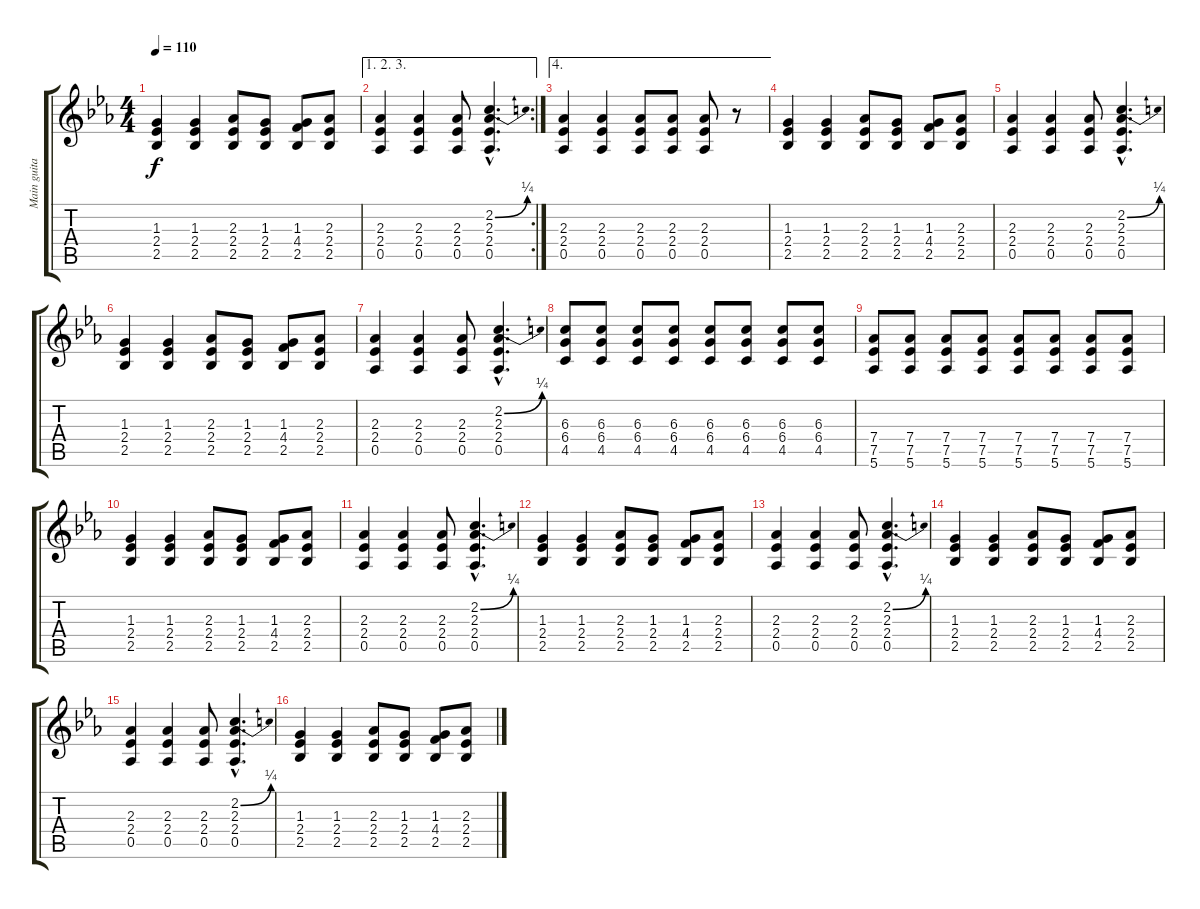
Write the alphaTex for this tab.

\track ("Main guitar" "Main guita") {instrument overdrivenguitar}
\staff {score tabs}
\tuning (Eb4 Bb3 Gb3 Db3 Ab2 Eb2) {hide}
\ts (4 4)
\tempo 110
\clef g2
\ks eb
(1.3 2.4 2.5).4{dy f instrument overdrivenguitar} (1.3 2.4 2.5).4 (2.3 2.4 2.5).8 (1.3 2.4 2.5).8 (1.3 4.4 2.5).8 (2.3 2.4 2.5).8 |
\ae (1 2 3)
\rc 2
(2.3 2.4 0.5).4 (2.3 2.4 0.5).4 (2.3 2.4 0.5).8 (2.2{be (bend 0 0 60 1) hac} 2.3{hac} 2.4{hac} 0.5{hac}).4{d} |
\ae 4
(2.3 2.4 0.5).4 (2.3 2.4 0.5).4 (2.3 2.4 0.5).8 (2.3 2.4 0.5).8 (2.3 2.4 0.5).8 r.8 |
(1.3 2.4 2.5).4 (1.3 2.4 2.5).4 (2.3 2.4 2.5).8 (1.3 2.4 2.5).8 (1.3 4.4 2.5).8 (2.3 2.4 2.5).8 |
(2.3 2.4 0.5).4 (2.3 2.4 0.5).4 (2.3 2.4 0.5).8 (2.2{be (bend 0 0 60 1) hac} 2.3{hac} 2.4{hac} 0.5{hac}).4{d} |
(1.3 2.4 2.5).4 (1.3 2.4 2.5).4 (2.3 2.4 2.5).8 (1.3 2.4 2.5).8 (1.3 4.4 2.5).8 (2.3 2.4 2.5).8 |
(2.3 2.4 0.5).4 (2.3 2.4 0.5).4 (2.3 2.4 0.5).8 (2.2{be (bend 0 0 60 1) hac} 2.3{hac} 2.4{hac} 0.5{hac}).4{d} |
(6.3 6.4 4.5).8 (6.3 6.4 4.5).8 (6.3 6.4 4.5).8 (6.3 6.4 4.5).8 (6.3 6.4 4.5).8 (6.3 6.4 4.5).8 (6.3 6.4 4.5).8 (6.3 6.4 4.5).8 |
(7.4 7.5 5.6).8 (7.4 7.5 5.6).8 (7.4 7.5 5.6).8 (7.4 7.5 5.6).8 (7.4 7.5 5.6).8 (7.4 7.5 5.6).8 (7.4 7.5 5.6).8 (7.4 7.5 5.6).8 |
(1.3 2.4 2.5).4 (1.3 2.4 2.5).4 (2.3 2.4 2.5).8 (1.3 2.4 2.5).8 (1.3 4.4 2.5).8 (2.3 2.4 2.5).8 |
(2.3 2.4 0.5).4 (2.3 2.4 0.5).4 (2.3 2.4 0.5).8 (2.2{be (bend 0 0 60 1) hac} 2.3{hac} 2.4{hac} 0.5{hac}).4{d} |
(1.3 2.4 2.5).4 (1.3 2.4 2.5).4 (2.3 2.4 2.5).8 (1.3 2.4 2.5).8 (1.3 4.4 2.5).8 (2.3 2.4 2.5).8 |
(2.3 2.4 0.5).4 (2.3 2.4 0.5).4 (2.3 2.4 0.5).8 (2.2{be (bend 0 0 60 1) hac} 2.3{hac} 2.4{hac} 0.5{hac}).4{d} |
(1.3 2.4 2.5).4 (1.3 2.4 2.5).4 (2.3 2.4 2.5).8 (1.3 2.4 2.5).8 (1.3 4.4 2.5).8 (2.3 2.4 2.5).8 |
(2.3 2.4 0.5).4 (2.3 2.4 0.5).4 (2.3 2.4 0.5).8 (2.2{be (bend 0 0 60 1) hac} 2.3{hac} 2.4{hac} 0.5{hac}).4{d} |
(1.3 2.4 2.5).4 (1.3 2.4 2.5).4 (2.3 2.4 2.5).8 (1.3 2.4 2.5).8 (1.3 4.4 2.5).8 (2.3 2.4 2.5).8
